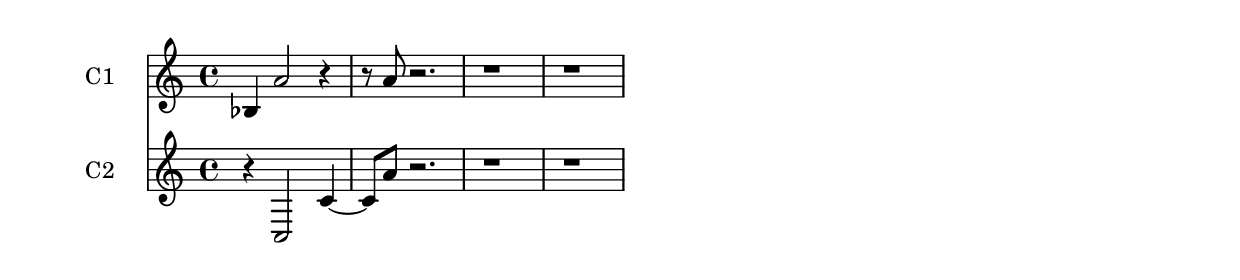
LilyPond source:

% 2017-06-25 17:56

\version "2.19.54"
\language "english"

\header {}

\layout {}

\paper {}

\score {
    \new Score <<
        \context Staff = "c1" {
            \set Staff.instrumentName = \markup { C1 }
            \set Staff.shortInstrumentName = \markup { C1 }
            {
                {
                    \accidentalStyle modern-cautionary
                    bf4
                    a'2
                    r4
                    r8
                    a'8
                    r2.
                    r1
                    r1
                }
            }
        }
        \context Staff = "c2" {
            \set Staff.instrumentName = \markup { C2 }
            \set Staff.shortInstrumentName = \markup { C2 }
            {
                {
                    \accidentalStyle modern-cautionary
                    r4
                    c2
                    c'4 ~
                    c'8 [
                    a'8 ]
                    r2.
                    r1
                    r1
                }
            }
        }
    >>
}